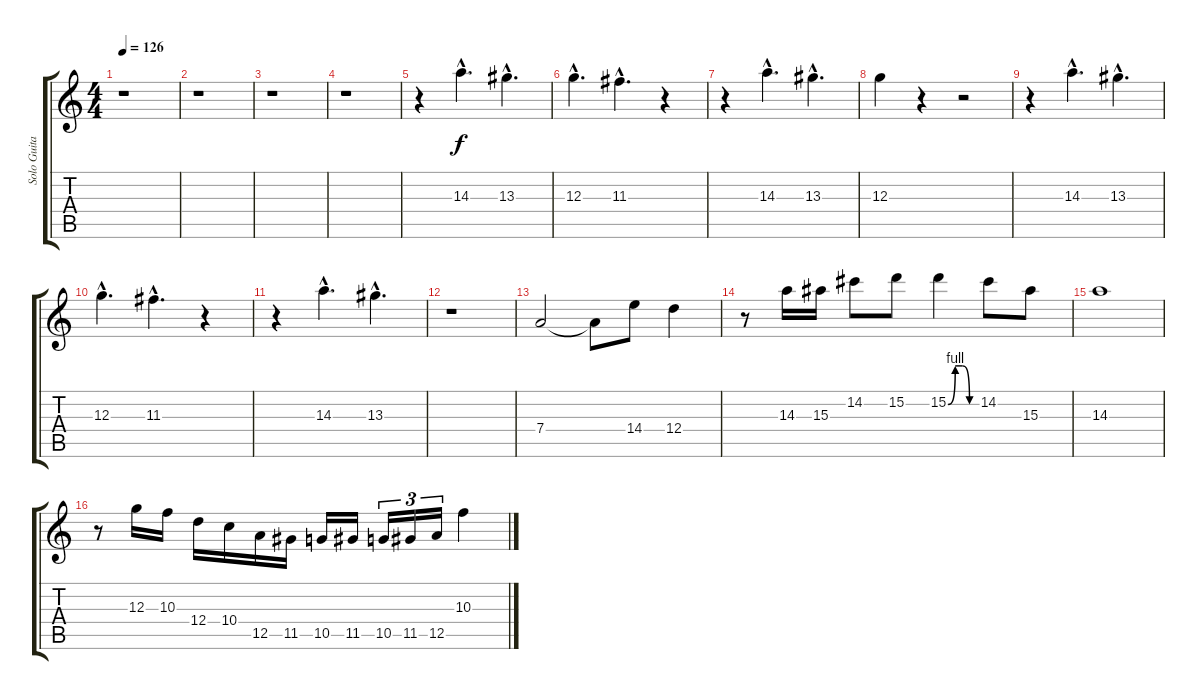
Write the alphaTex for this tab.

\track ("Solo Guitar" "Solo Guita") {instrument distortionguitar}
\staff {score tabs}
\tuning (E4 B3 G3 D3 A2 D2) {hide}
\ts (4 4)
\tempo 126
\clef g2
\ks c
r.1{dy f} |
r.1 |
r.1 |
r.1 |
r.4 14.3{hac}.4{d} 13.3{hac}.4{d} |
12.3{hac}.4{d} 11.3{hac}.4{d} r.4 |
r.4 14.3{hac}.4{d} 13.3{hac}.4{d} |
12.3.4 r.4 r.2 |
r.4 14.3{hac}.4{d} 13.3{hac}.4{d} |
12.3{hac}.4{d} 11.3{hac}.4{d} r.4 |
r.4 14.3{hac}.4{d} 13.3{hac}.4{d} |
r.1 |
7.4.2 7.4{t}.8 14.4.8 12.4.4 |
r.8 14.3.16 15.3.16 14.2.8 15.2.8 15.2{be (custom 0 0 15 4 30 4 45 0 60 0)}.4 14.2.8 15.3.8 |
14.3.1 |
r.8 12.3.16 10.3.16 12.4.16 10.4.16 12.5.16 11.5.16 10.5.16 11.5.16 10.5.16{tu (3 2)} 11.5.16{tu (3 2)} 12.5.16{tu (3 2)} 10.3.4
